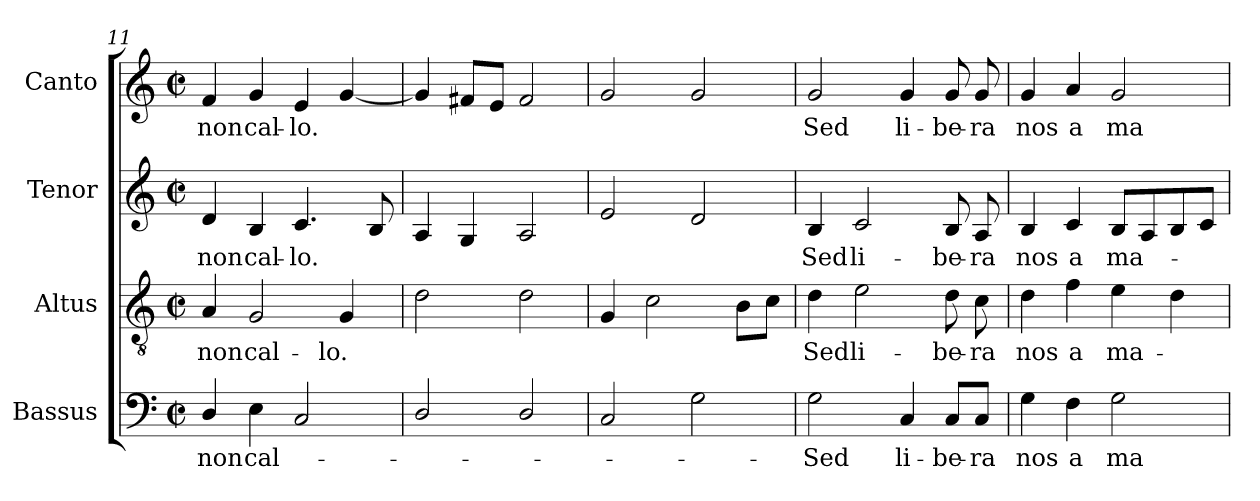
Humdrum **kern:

**kern	**text	**kern	**text	**kern	**text	**kern	**text
*part4	*part4	*part3	*part3	*part2	*part2	*part1	*part1
*staff4	*staff4	*staff3	*staff3	*staff2	*staff2	*staff1	*staff1
*I"Bassus	*	*I"Altus	*	*I"Tenor	*	*I"Canto	*
*I'B.	*	*I'T.	*	*	*	*	*
*clefF4	*	*clefGv2	*	*clefG2	*	*clefG2	*
*	*	*ITrd7c12	*	*	*	*	*
*k[]	*	*k[]	*	*k[]	*	*k[]	*
*C:	*	*C:	*	*C:	*	*C:	*
*M2/2	*	*M2/2	*	*M2/2	*	*M2/2	*
*met(c|)	*	*met(c|)	*	*met(c|)	*	*met(c|)	*
=11	=11	=11	=11	=11	=11	=11	=11
!	!LO:LY:b:color=#000000	!	!	!	!	!	!
!	!	!	!LO:LY:b:color=#000000	!	!	!	!
!	!	!	!	!	!LO:LY:b:color=#000000	!	!
!	!	!	!	!	!	!	!LO:LY:b:color=#000000
4Di/	non	4AAi/	non	4di/	non	4fi/	non
!	!LO:LY:b:color=#000000	!	!	!	!	!	!
!	!	!	!LO:LY:b:color=#000000	!	!	!	!
!	!	!	!	!	!LO:LY:b:color=#000000	!	!
!	!	!	!	!	!	!	!LO:LY:b:color=#000000
4Ei\	cal-	2GGi/	cal-	4Bi/	cal-	4gi/	cal-
!	!	!	!	!	!LO:LY:b:color=#000000	!	!
!	!	!	!	!	!	!	!LO:LY:b:color=#000000
2Ci/	.	.	.	4.ci/	-lo.	4ei/	-lo.
!	!	!	!LO:LY:b:color=#000000	!	!	!	!
.	.	4GGi/	-lo.	.	.	[4gi/	.
.	.	.	.	8Bi/	.	.	.
=12	=12	=12	=12	=12	=12	=12	=12
2Di/	.	2Di\	.	4Ai/	.	4gi/]	.
.	.	.	.	4Gi/	.	8f#i/L	.
.	.	.	.	.	.	8ei/J	.
2Di/	.	2Di\	.	2Ai/	.	2f#i/	.
!!LO:LB:g=z
=13	=13	=13	=13	=13	=13	=13	=13
2Ci/	.	4GGi/	.	2ei/	.	2gi/	.
.	.	2Ci\	.	.	.	.	.
2Gi\	.	.	.	2di/	.	2gi/	.
.	.	8BBi\L	.	.	.	.	.
.	.	8Ci\J	.	.	.	.	.
=14	=14	=14	=14	=14	=14	=14	=14
!	!LO:LY:b:color=#000000	!	!	!	!	!	!
!	!	!	!LO:LY:b:color=#000000	!	!	!	!
!	!	!	!	!	!LO:LY:b:color=#000000	!	!
!	!	!	!	!	!	!	!LO:LY:b:color=#000000
2Gi\	Sed	4Di\	Sed	4Bi/	Sed	2gi/	Sed
!	!	!	!LO:LY:b:color=#000000	!	!	!	!
!	!	!	!	!	!LO:LY:b:color=#000000	!	!
.	.	2Ei\	li-	2ci/	li-	.	.
!	!LO:LY:b:color=#000000	!	!	!	!	!	!
!	!	!	!	!	!	!	!LO:LY:b:color=#000000
4Ci/	li-	.	.	.	.	4gi/	li-
!	!LO:LY:b:color=#000000	!	!	!	!	!	!
!	!	!	!LO:LY:b:color=#000000	!	!	!	!
!	!	!	!	!	!LO:LY:b:color=#000000	!	!
!	!	!	!	!	!	!	!LO:LY:b:color=#000000
8Ci/L	-be-	8Di\	-be-	8Bi/	-be-	8gi/	-be-
!	!LO:LY:b:color=#000000	!	!	!	!	!	!
!	!	!	!LO:LY:b:color=#000000	!	!	!	!
!	!	!	!	!	!LO:LY:b:color=#000000	!	!
!	!	!	!	!	!	!	!LO:LY:b:color=#000000
8Ci/J	-ra	8Ci\	-ra	8Ai/	-ra	8gi/	-ra
=15	=15	=15	=15	=15	=15	=15	=15
!	!LO:LY:b:color=#000000	!	!	!	!	!	!
!	!	!	!LO:LY:b:color=#000000	!	!	!	!
!	!	!	!	!	!LO:LY:b:color=#000000	!	!
!	!	!	!	!	!	!	!LO:LY:b:color=#000000
4Gi\	nos	4Di\	nos	4Bi/	nos	4gi/	nos
!	!LO:LY:b:color=#000000	!	!	!	!	!	!
!	!	!	!LO:LY:b:color=#000000	!	!	!	!
!	!	!	!	!	!LO:LY:b:color=#000000	!	!
!	!	!	!	!	!	!	!LO:LY:b:color=#000000
4Fi\	a	4Fi\	a	4ci/	a	4ai/	a
!	!LO:LY:b:color=#000000	!	!	!	!	!	!
!	!	!	!LO:LY:b:color=#000000	!	!	!	!
!	!	!	!	!	!LO:LY:b:color=#000000	!	!
!	!	!	!	!	!	!	!LO:LY:b:color=#000000
2Gi\	ma-	4Ei\	ma-	8Bi/L	ma-	2gi/	ma-
.	.	.	.	8Ai/	.	.	.
.	.	4Di\	.	8Bi/	.	.	.
.	.	.	.	8ci/J	.	.	.
=	=	=	=	=	=	=	=
*-	*-	*-	*-	*-	*-	*-	*-
